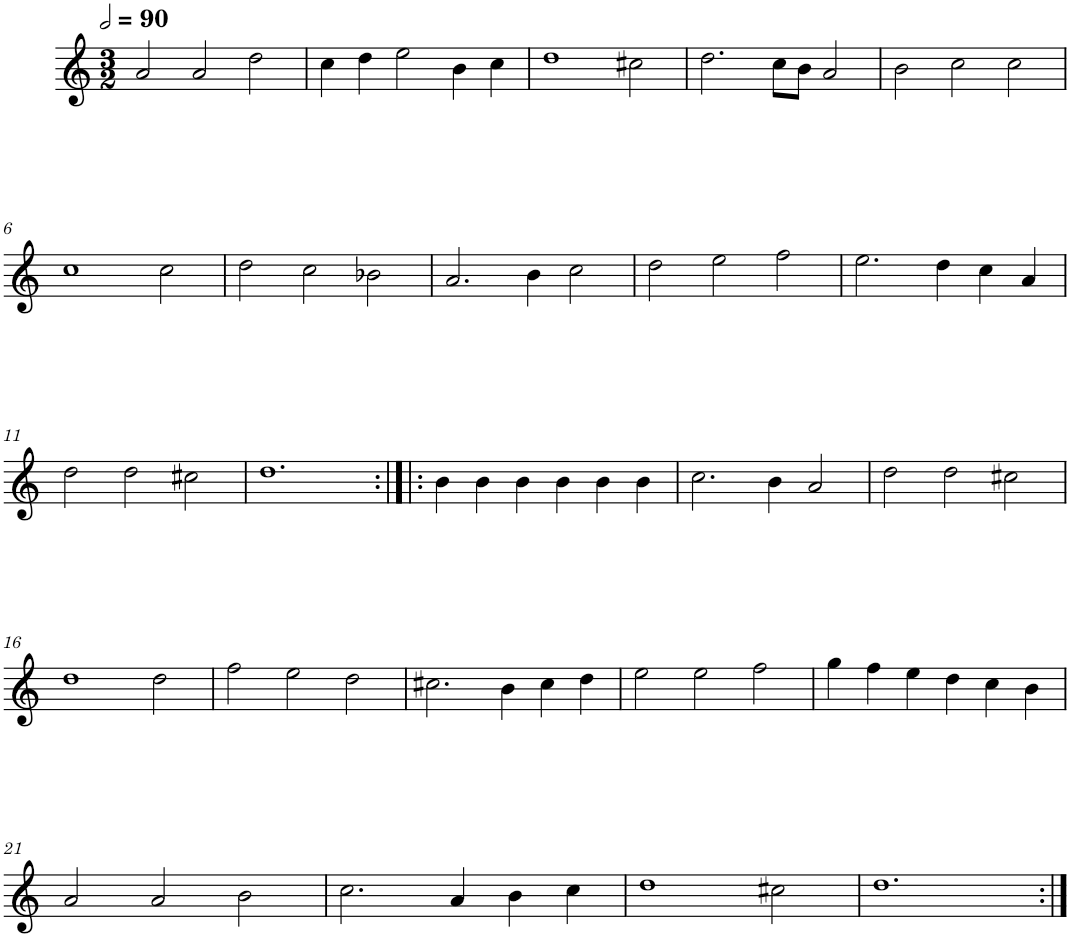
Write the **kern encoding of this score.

**kern
*part1
*staff1
*I"Cinq parties
*clefG2
*k[]
*M3/2
*MM180
=1
2a/
2a/
2dd\
=2
4cc\
4dd\
2ee\
4b\
4cc\
=3
1dd
2cc#X\
=4
2.dd\
8cc\L
8b\J
2a/
=5
2b\
2cc\
2cc\
!!LO:LB:g=z
=6
1cc
2cc\
=7
2dd\
2cc\
2b-X\
=8
2.a/
4b\
2cc\
=9
2dd\
2ee\
2ff\
=10
2.ee\
4dd\
4cc\
4a/
!!LO:LB:g=z
=11
2dd\
2dd\
2cc#X\
=12
1.dd
=13:|!|:
4b\
4b\
4b\
4b\
4b\
4b\
=14
2.cc\
4b\
2a/
=15
2dd\
2dd\
2cc#X\
!!LO:LB:g=z
=16
1dd
2dd\
=17
2ff\
2ee\
2dd\
=18
2.cc#X\
4b\
4cc#\
4dd\
=19
2ee\
2ee\
2ff\
=20
4gg\
4ff\
4ee\
4dd\
4cc\
4b\
!!LO:LB:g=z
=21
2a/
2a/
2b\
=22
2.cc\
4a/
4b\
4cc\
=23
1dd
2cc#X\
=24
1.dd
=:|!
*-
